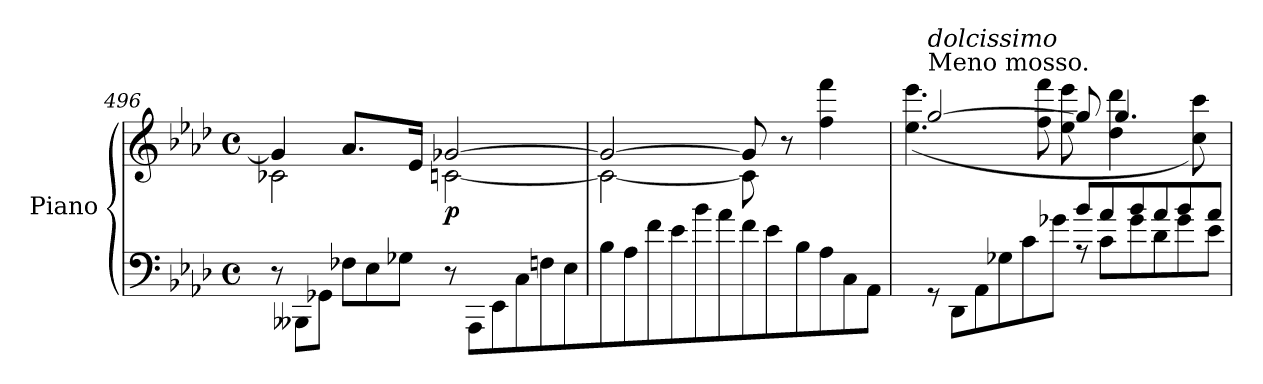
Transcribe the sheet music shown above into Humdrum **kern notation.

**kern	**kern	**dynam
*part1	*part1	*part1
*staff2	*staff1	*staff1/2
*I"Piano	*	*
*I'Pno.	*	*
*clefF4	*clefG2	*
*k[b-e-a-d-]	*k[b-e-a-d-]	*
*M4/4	*M4/4	*
*met(c)	*met(c)	*
*MM120	*MM120	*
*Xtuplet	*	*
=496	=496	=496
*	*^	*
12r	4g-/]	2c-X\	.
12BBB--X\L	.	.	.
12GG-X\J	.	.	.
*	*MM116	*	*
12F-X\L	8.a-/L	.	.
12E-\	.	.	.
12G-X\J	.	.	.
.	16e-/Jk	.	.
*	*MM112	*	*
!	!	!	!LO:DY:b
12r	[2g-X/	[2cn\	p
12AAA-\L	.	.	.
12EE-\	.	.	.
12C\	.	.	.
12Fn\	.	.	.
12E-\	.	.	.
=497	=497	=497	=497
*	*MM108	*	*
12B-\	2g-/_	2c\_	.
12A-\	.	.	.
12f\	.	.	.
12e-\	.	.	.
12b-\	.	.	.
12a-\	.	.	.
*	*MM104	*	*
12f\	8g-/]	8c\]	.
12e-\	.	.	.
.	8r	8rffyy	.
12B-\	.	.	.
*	*MM96	*	*
12A-\	4ff\ 4fff\	4ryy	.
12C\	.	.	.
12AA-\J	.	.	.
!!LO:PB:g=z	!!
=498	=498	=498	=498
*	*MM92	*	*
*^	*	*	*
!	!	!LO:TX:a:t=Meno mosso.	!	!
!	!	!LO:TX:a:i:t=dolcissimo	!	!
12rGG	2ryy	[2gg/	(>4.ee-\ 4.eee-\	.
12DD-\L	.	.	.	.
12AA-\	.	.	.	.
12G-X\	.	.	.	.
12c\	.	.	.	.
.	.	.	8ff\ 8fff\	.
12g-X\J	.	.	.	.
12b-/L	12rA	8gg/]	8ee-\ 8eee-\	.
12a-/	12c\L	.	.	.
.	.	4.gg/	4dd-\ 4ddd-\	.
12b-/	12g-\	.	.	.
12a-/	12d-\	.	.	.
12b-/	12g-\	.	.	.
.	.	.	8cc\ 8ccc\)	.
12a-/J	12e-\J	.	.	.
*v	*v	*	*	*
*	*v	*v	*
=	=	=
*-	*-	*-
